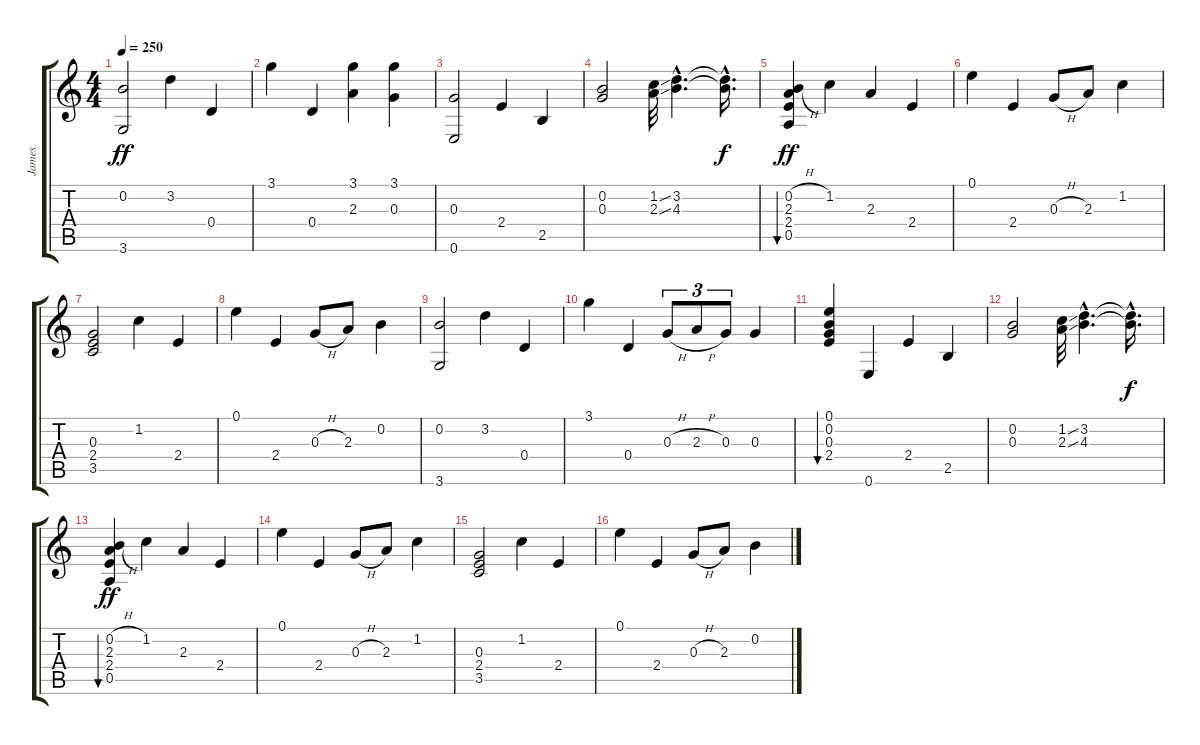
\track ("James" "James") {instrument acousticguitarnylon}
\staff {score tabs}
\tuning (E4 B3 G3 D3 A2 E2) {hide}
\ts (4 4)
\tempo 250
\clef g2
\ks c
(0.2 3.6).2{dy ff} 3.2.4 0.4.4 |
3.1.4 0.4.4 (3.1 2.3).4 (3.1 0.3).4 |
(0.3 0.6).2 2.4.4 2.5.4 |
(0.2 0.3).2 (1.2{ss} 2.3{ss}).32 (3.2{hac} 4.3{hac}).4{d} (3.2{hac t} 4.3{hac t}).16{d dy f} |
(0.2{h} 2.3 2.4 0.5).4{bu 240 dy ff} 1.2.4 2.3.4 2.4.4 |
0.1.4 2.4.4 0.3{h}.8 2.3.8 1.2.4 |
(0.3 2.4 3.5).2 1.2.4 2.4.4 |
0.1.4 2.4.4 0.3{h}.8 2.3.8 0.2.4 |
(0.2 3.6).2 3.2.4 0.4.4 |
3.1.4 0.4.4 0.3{h}.8{tu (3 2)} 2.3{h}.8{tu (3 2)} 0.3.8{tu (3 2)} 0.3.4 |
(0.1 0.2 0.3 2.4).4{bu 240} 0.6.4 2.4.4 2.5.4 |
(0.2 0.3).2 (1.2{ss} 2.3{ss}).32 (3.2{hac} 4.3{hac}).4{d} (3.2{hac t} 4.3{hac t}).16{d dy f} |
(0.2{h} 2.3 2.4 0.5).4{bu 240 dy ff} 1.2.4 2.3.4 2.4.4 |
0.1.4 2.4.4 0.3{h}.8 2.3.8 1.2.4 |
(0.3 2.4 3.5).2 1.2.4 2.4.4 |
0.1.4 2.4.4 0.3{h}.8 2.3.8 0.2.4
